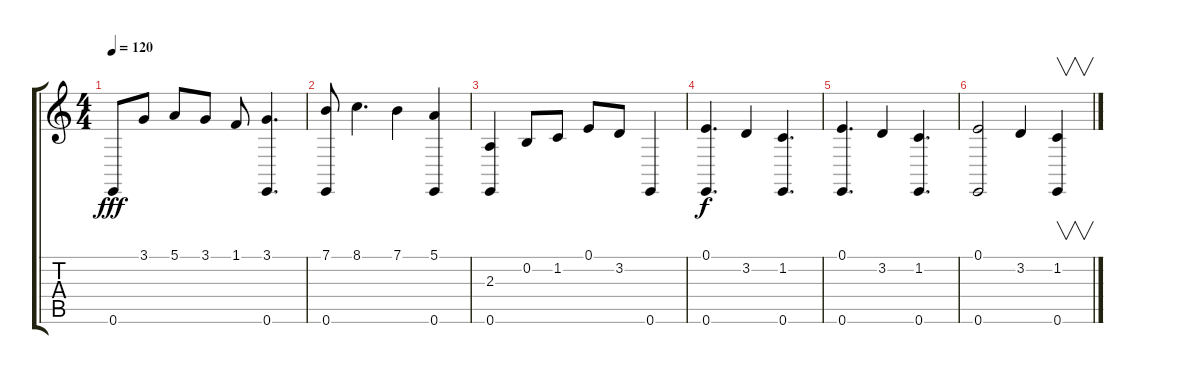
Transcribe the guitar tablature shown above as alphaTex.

\track "" {instrument panflute}
\staff {score tabs}
\tuning (E4 B3 G3 D3 A2 E2) {hide}
\ts (4 4)
\tempo 120
\clef g2
\ks c
0.6.8{dy fff} 3.1.8 5.1.8 3.1.8 1.1.8 (3.1 0.6).4{d} |
(7.1 0.6).8 8.1.4{d} 7.1.4 (5.1 0.6).4 |
(2.3 0.6).4 0.2.8 1.2.8 0.1.8 3.2.8 0.6.4 |
(0.1 0.6).4{d dy f} 3.2.4 (1.2 0.6).4{d} |
(0.1 0.6).4{d} 3.2.4 (1.2 0.6).4{d} |
(0.1 0.6).2 3.2.4 (1.2 0.6).4{v}
